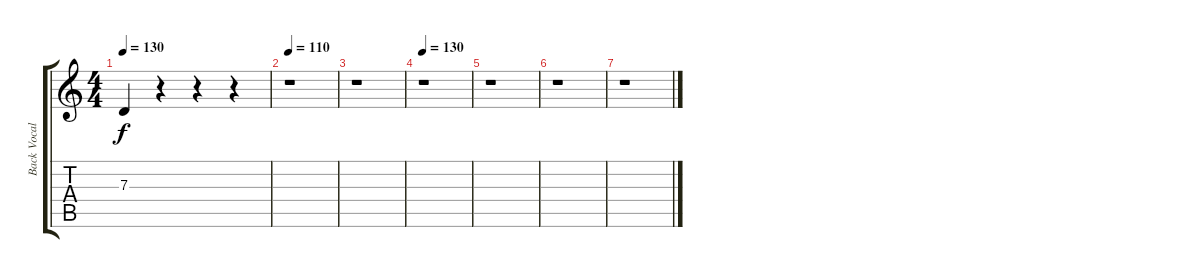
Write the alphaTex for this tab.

\track ("Back Vocal" "Back Vocal") {instrument lead2sawtooth}
\staff {score tabs}
\tuning (E4 B3 G3 D3 A2 E2) {hide}
\ts (4 4)
\tempo 130
\clef g2
\ks c
7.3{t}.4{dy f} r.4 r.4 r.4 |
\tempo 110
r.1 |
r.1 |
\tempo 130
r.1 |
r.1 |
r.1 |
r.1
